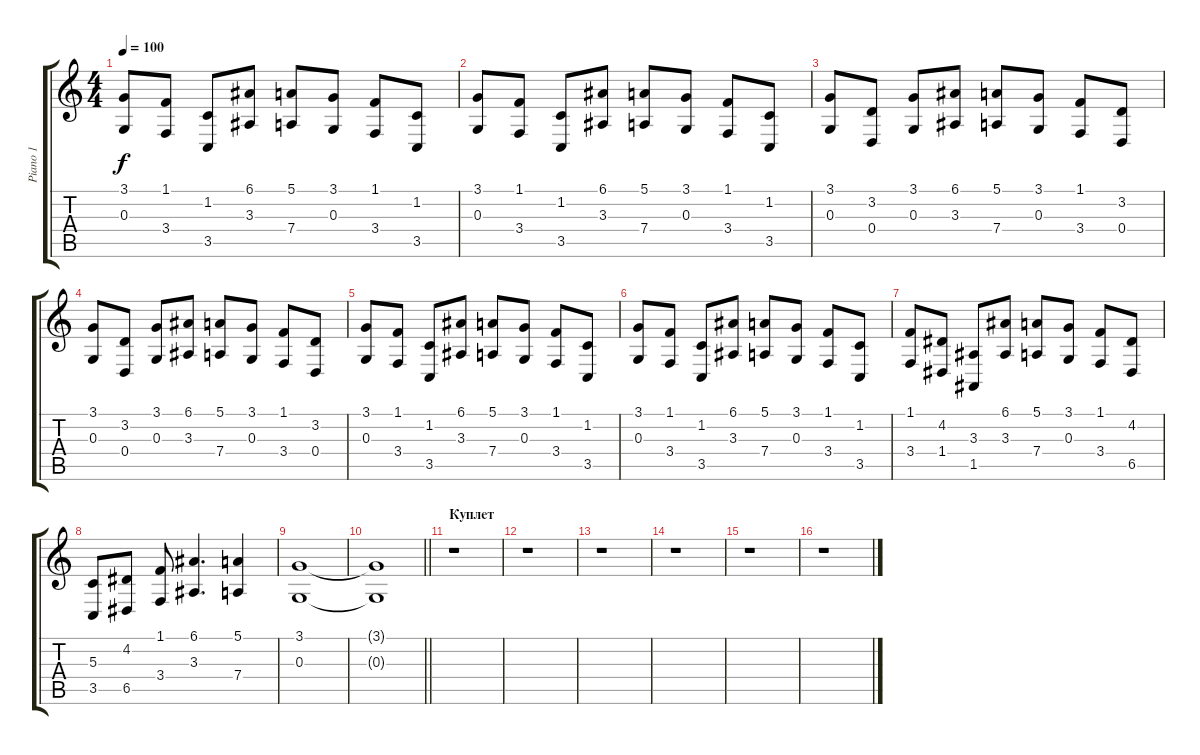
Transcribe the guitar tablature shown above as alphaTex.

\track ("Piano 1" "Piano 1") {instrument brightacousticpiano}
\staff {score tabs}
\tuning (E4 B3 G3 D3 A2 E2) {hide}
\ts (4 4)
\tempo 100
\clef g2
\ks c
(3.1 0.3).8{dy f} (1.1 3.4).8 (1.2 3.5).8 (6.1 3.3).8 (5.1 7.4).8 (3.1 0.3).8 (1.1 3.4).8 (1.2 3.5).8 |
(3.1 0.3).8 (1.1 3.4).8 (1.2 3.5).8 (6.1 3.3).8 (5.1 7.4).8 (3.1 0.3).8 (1.1 3.4).8 (1.2 3.5).8 |
(3.1 0.3).8 (3.2 0.4).8 (3.1 0.3).8 (6.1 3.3).8 (5.1 7.4).8 (3.1 0.3).8 (1.1 3.4).8 (3.2 0.4).8 |
(3.1 0.3).8 (3.2 0.4).8 (3.1 0.3).8 (6.1 3.3).8 (5.1 7.4).8 (3.1 0.3).8 (1.1 3.4).8 (3.2 0.4).8 |
(3.1 0.3).8 (1.1 3.4).8 (1.2 3.5).8 (6.1 3.3).8 (5.1 7.4).8 (3.1 0.3).8 (1.1 3.4).8 (1.2 3.5).8 |
(3.1 0.3).8 (1.1 3.4).8 (1.2 3.5).8 (6.1 3.3).8 (5.1 7.4).8 (3.1 0.3).8 (1.1 3.4).8 (1.2 3.5).8 |
(1.1 3.4).8 (4.2 1.4).8 (3.3 1.5).8 (6.1 3.3).8 (5.1 7.4).8 (3.1 0.3).8 (1.1 3.4).8 (4.2 6.5).8 |
(5.3 3.5).8 (4.2 6.5).8 (1.1 3.4).8 (6.1 3.3).4{d} (5.1 7.4).4 |
(3.1 0.3).1 |
\barLineRight lightlight
(3.1{t} 0.3{t}).1 |
\section ("" "Куплет")
r.1 |
r.1 |
r.1 |
r.1 |
r.1 |
r.1
